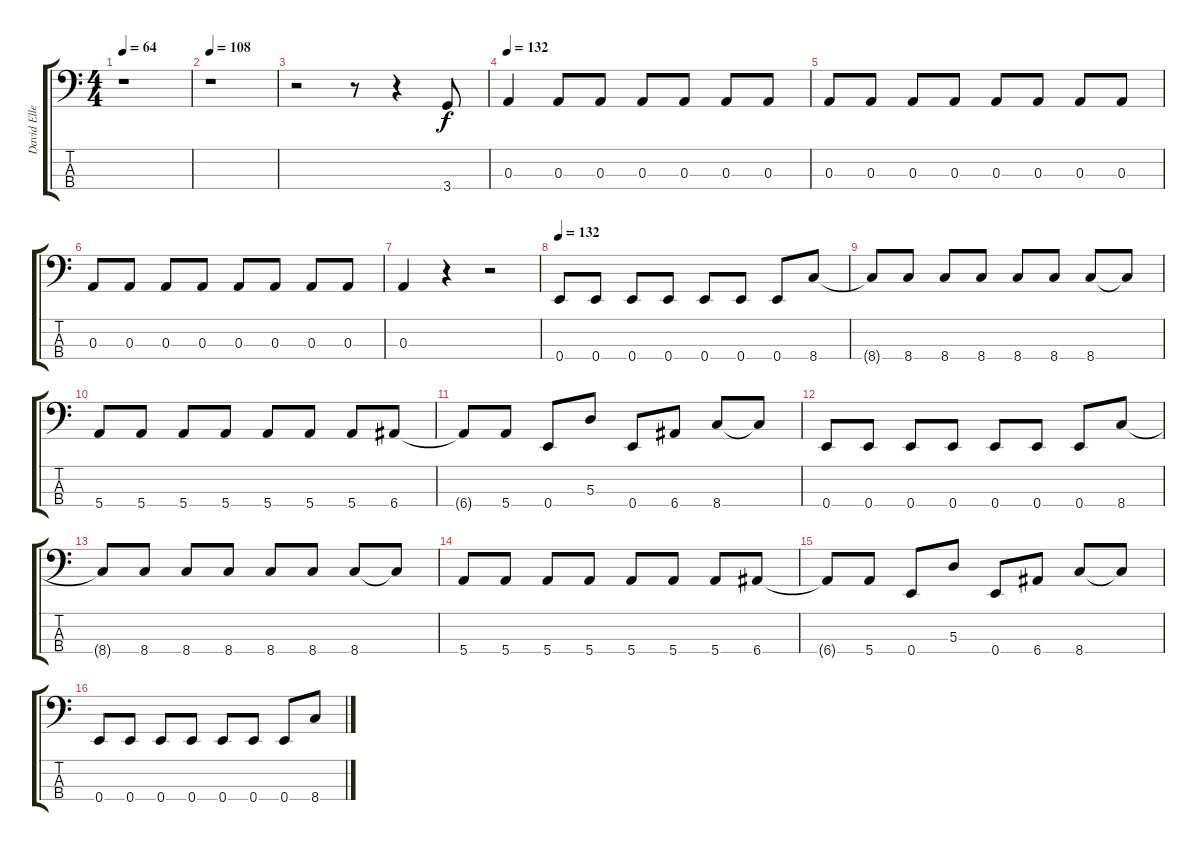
\track ("David Ellefson (Bass)" "David Elle") {instrument electricbasspick}
\staff {score tabs}
\tuning (G2 D2 A1 E1) {hide}
\ts (4 4)
\tempo 64
\clef f4
\ks c
r.1{dy f} |
\tempo 108
r.1 |
r.2 r.8 r.4 3.4.8 |
\tempo 132
0.3.4 0.3.8 0.3.8 0.3.8 0.3.8 0.3.8 0.3.8 |
0.3.8 0.3.8 0.3.8 0.3.8 0.3.8 0.3.8 0.3.8 0.3.8 |
0.3.8 0.3.8 0.3.8 0.3.8 0.3.8 0.3.8 0.3.8 0.3.8 |
0.3.4 r.4 r.2 |
\tempo 132
0.4.8 0.4.8 0.4.8 0.4.8 0.4.8 0.4.8 0.4.8 8.4.8 |
8.4{t}.8 8.4.8 8.4.8 8.4.8 8.4.8 8.4.8 8.4.8 8.4{t}.8 |
5.4.8 5.4.8 5.4.8 5.4.8 5.4.8 5.4.8 5.4.8 6.4.8 |
6.4{t}.8 5.4.8 0.4.8 5.3.8 0.4.8 6.4.8 8.4.8 8.4{t}.8 |
0.4.8 0.4.8 0.4.8 0.4.8 0.4.8 0.4.8 0.4.8 8.4.8 |
8.4{t}.8 8.4.8 8.4.8 8.4.8 8.4.8 8.4.8 8.4.8 8.4{t}.8 |
5.4.8 5.4.8 5.4.8 5.4.8 5.4.8 5.4.8 5.4.8 6.4.8 |
6.4{t}.8 5.4.8 0.4.8 5.3.8 0.4.8 6.4.8 8.4.8 8.4{t}.8 |
0.4.8 0.4.8 0.4.8 0.4.8 0.4.8 0.4.8 0.4.8 8.4.8
